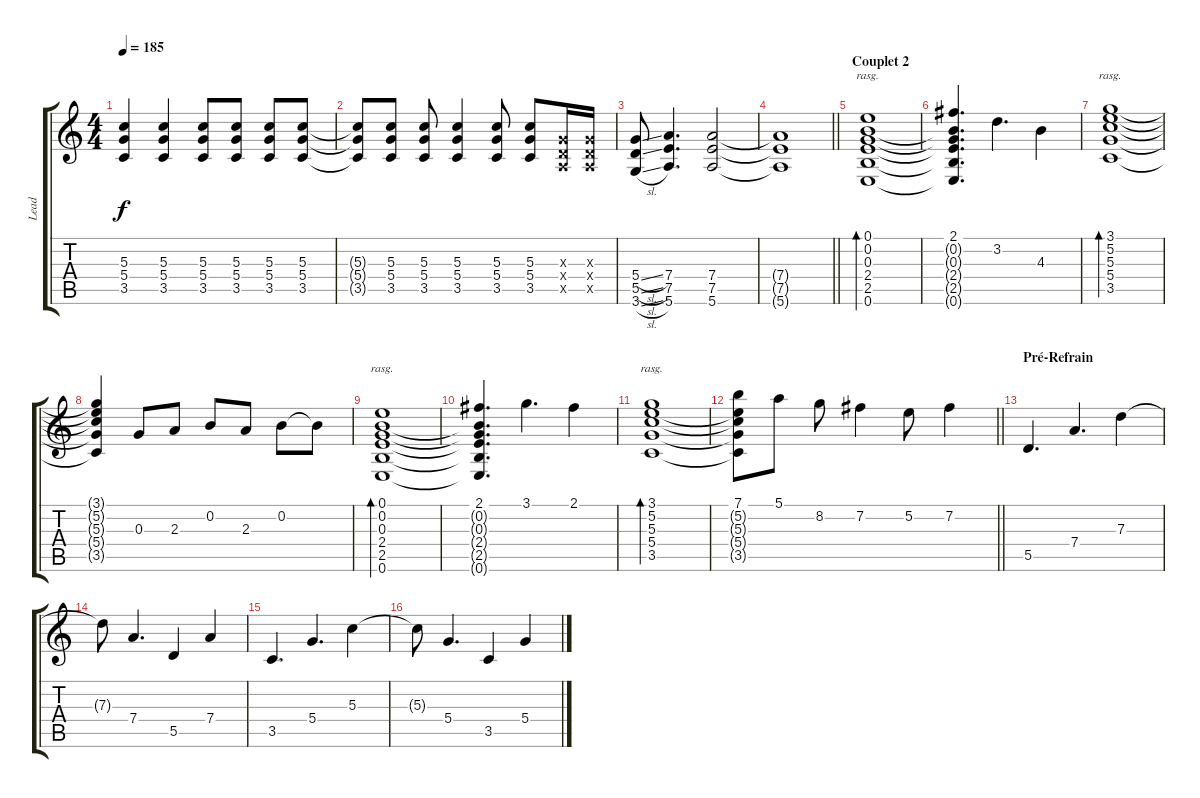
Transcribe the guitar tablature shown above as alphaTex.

\track ("Lead" "Lead") {instrument overdrivenguitar}
\staff {score tabs}
\tuning (E4 B3 G3 D3 A2 E2) {hide}
\ts (4 4)
\tempo 185
\clef g2
\ks c
(5.3 5.4 3.5).4{dy f} (5.3 5.4 3.5).4 (5.3 5.4 3.5).8 (5.3 5.4 3.5).8 (5.3 5.4 3.5).8 (5.3 5.4 3.5).8 |
(5.3{t} 5.4{t} 3.5{t}).8 (5.3 5.4 3.5).8 (5.3 5.4 3.5).8 (5.3 5.4 3.5).4 (5.3 5.4 3.5).8 (5.3 5.4 3.5).8 (0.3{x} 0.4{x} 0.5{x}).16 (0.3{x} 0.4{x} 0.5{x}).16 |
(5.4{sl} 5.5{sl} 3.6{sl}).8 (7.4 7.5 5.6).4{d} (7.4 7.5 5.6).2 |
\barLineRight lightlight
(7.4{t} 7.5{t} 5.6{t}).1 |
\section ("" "Couplet 2")
(0.1 0.2 0.3 2.4 2.5 0.6).1{bd 120 rasg ii instrument electricguitarclean} |
(2.1 0.2{t} 0.3{t} 2.4{t} 2.5{t} 0.6{t}).4{d} 3.2.4{d} 4.3.4 |
(3.1 5.2 5.3 5.4 3.5).1{bd 120 rasg ii} |
(3.1{t} 5.2{t} 5.3{t} 5.4{t} 3.5{t}).4 0.3.8 2.3.8 0.2.8 2.3.8 0.2.8 0.2{t}.8 |
(0.1 0.2 0.3 2.4 2.5 0.6).1{bd 120 rasg ii} |
(2.1 0.2{t} 0.3{t} 2.4{t} 2.5{t} 0.6{t}).4{d} 3.1.4{d} 2.1.4 |
(3.1 5.2 5.3 5.4 3.5).1{bd 120 rasg ii} |
\barLineRight lightlight
(7.1 5.2{t} 5.3{t} 5.4{t} 3.5{t}).8 5.1.8 8.2.8 7.2.4 5.2.8 7.2.4 |
\section ("" "Pré-Refrain")
5.5.4{d} 7.4.4{d} 7.3.4 |
7.3{t}.8 7.4.4{d} 5.5.4 7.4.4 |
3.5.4{d} 5.4.4{d} 5.3.4 |
5.3{t}.8 5.4.4{d} 3.5.4 5.4.4
